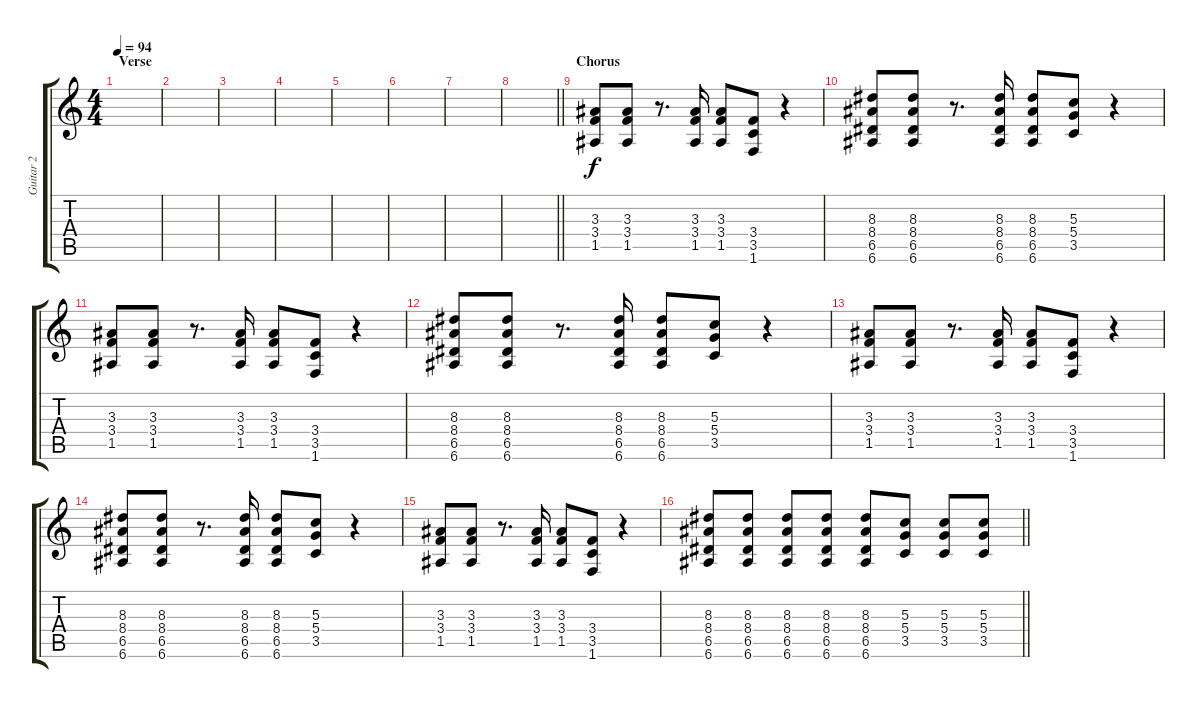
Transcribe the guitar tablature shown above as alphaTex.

\track ("Guitar 2" "Guitar 2") {instrument overdrivenguitar}
\staff {score tabs}
\tuning (E4 B3 G3 D3 A2 E2) {hide}
\ts (4 4)
\section ("" "Verse")
\tempo 94
\clef g2
\ks c
|
|
|
|
|
|
|
\barLineRight lightlight
|
\section ("" "Chorus")
(3.3 3.4 1.5).8 (3.3 3.4 1.5).8 r.8{d} (3.3 3.4 1.5).16 (3.3 3.4 1.5).8 (3.4 3.5 1.6).8 r.4 |
(8.3 8.4 6.5 6.6).8 (8.3 8.4 6.5 6.6).8 r.8{d} (8.3 8.4 6.5 6.6).16 (8.3 8.4 6.5 6.6).8 (5.3 5.4 3.5).8 r.4 |
(3.3 3.4 1.5).8 (3.3 3.4 1.5).8 r.8{d} (3.3 3.4 1.5).16 (3.3 3.4 1.5).8 (3.4 3.5 1.6).8 r.4 |
(8.3 8.4 6.5 6.6).8 (8.3 8.4 6.5 6.6).8 r.8{d} (8.3 8.4 6.5 6.6).16 (8.3 8.4 6.5 6.6).8 (5.3 5.4 3.5).8 r.4 |
(3.3 3.4 1.5).8 (3.3 3.4 1.5).8 r.8{d} (3.3 3.4 1.5).16 (3.3 3.4 1.5).8 (3.4 3.5 1.6).8 r.4 |
(8.3 8.4 6.5 6.6).8 (8.3 8.4 6.5 6.6).8 r.8{d} (8.3 8.4 6.5 6.6).16 (8.3 8.4 6.5 6.6).8 (5.3 5.4 3.5).8 r.4 |
(3.3 3.4 1.5).8 (3.3 3.4 1.5).8 r.8{d} (3.3 3.4 1.5).16 (3.3 3.4 1.5).8 (3.4 3.5 1.6).8 r.4 |
\barLineRight lightlight
(8.3 8.4 6.5 6.6).8 (8.3 8.4 6.5 6.6).8 (8.3 8.4 6.5 6.6).8 (8.3 8.4 6.5 6.6).8 (8.3 8.4 6.5 6.6).8 (5.3 5.4 3.5).8 (5.3 5.4 3.5).8 (5.3 5.4 3.5).8
